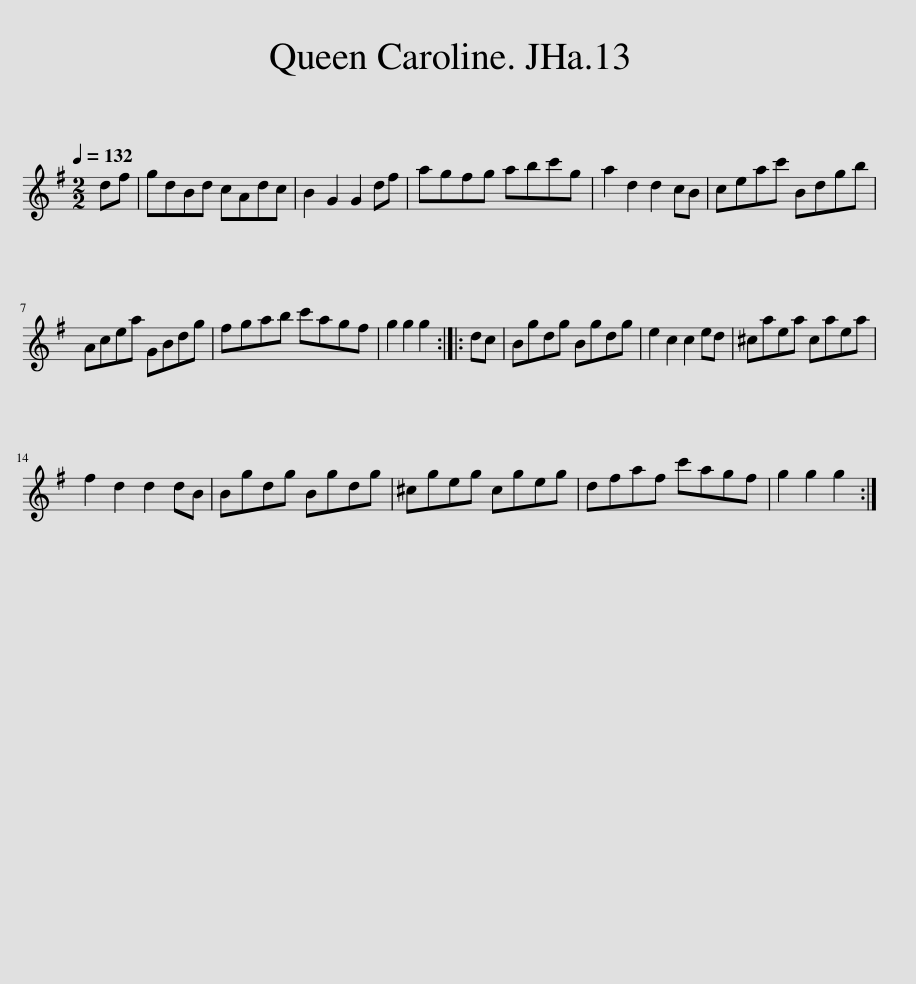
X:1
L:1/8
Q:1/4=132
M:2/2
I:linebreak $
K:G
V:1 treble
V:1
 df | gdBd cAdc | B2 G2 G2 df | agfg abc'g | a2 d2 d2 cB | %5
 ceac' Bdgb |$ Acea GBdg | fgab c'agf | g2 g2 g2 :: dc | %10
 Bgdg Bgdg | e2 c2 c2 ed | ^caea caea |$ f2 d2 d2 dB | Bgdg Bgdg | %15
 ^cgeg cgeg | dfaf c'agf | g2 g2 g2 :| %18
